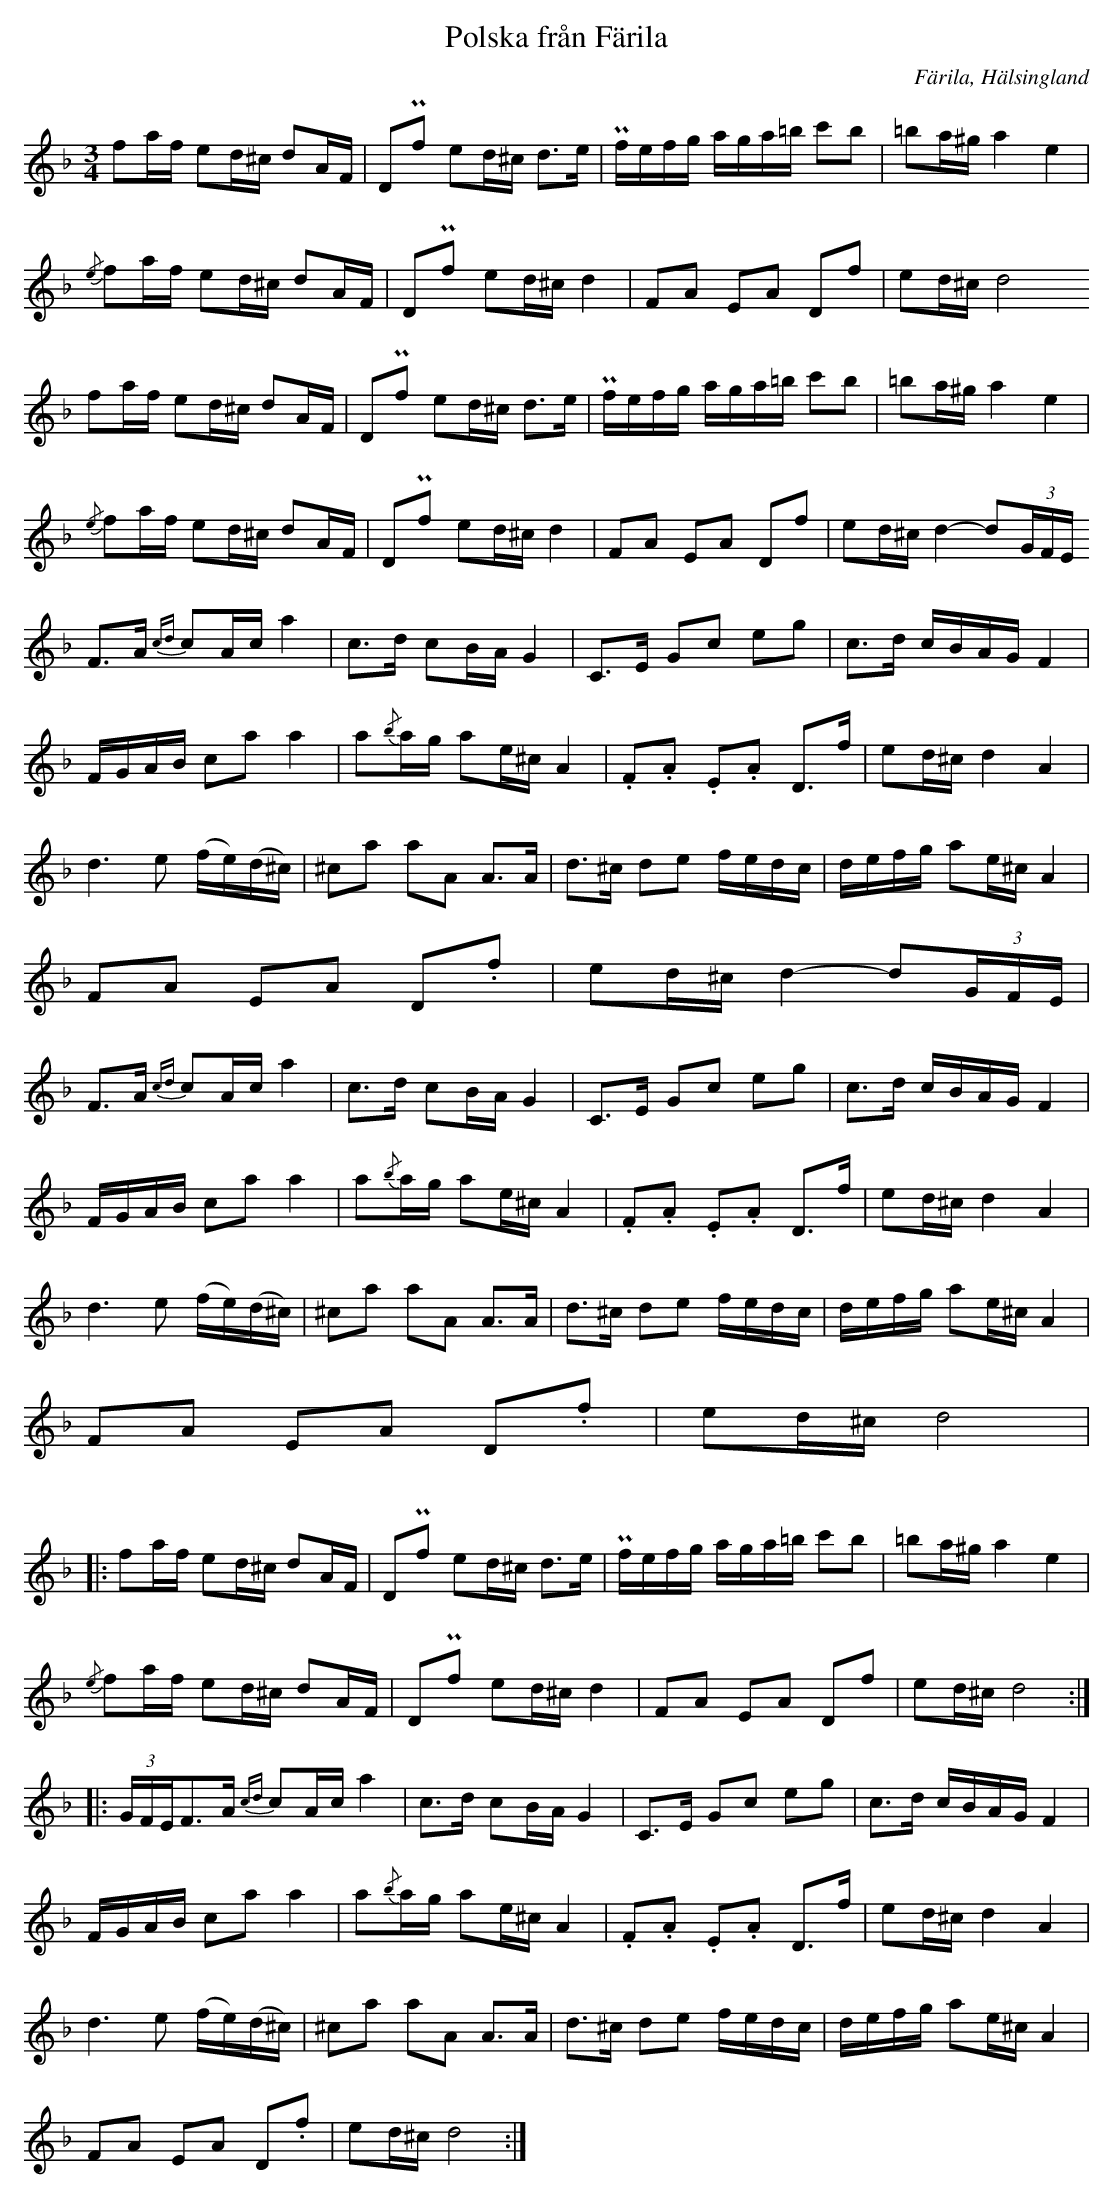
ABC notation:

X:1
T: Polska från Färila
O: Färila, Hälsingland
M: 3/4
L: 1/16
K: Dm
f2af e2d^c d2AF | D2Pf2 e2d^c d2>e2 | Pfefg aga=b c'2b2 | =b2a^g a4 e4 |
{/e}f2af e2d^c d2AF | D2Pf2 e2d^c d4 | F2A2 E2A2 D2f2 | e2d^c d8
f2af e2d^c d2AF | D2Pf2 e2d^c d2>e2 | Pfefg aga=b c'2b2 | =b2a^g a4 e4 |
{/e}f2af e2d^c d2AF | D2Pf2 e2d^c d4 | F2A2 E2A2 D2f2 | e2d^c d4-d2(3GFE
F2>A2 {cd}c2Ac a4 | c2>d2 c2BA G4 | C2>E2 G2c2 e2g2 | c2>d2 cBAG F4 |
FGAB c2a2 a4 | a2{/b}ag a2e^c A4 | .F2.A2 .E2.A2 D2>f2 | e2d^c d4 A4 |
d6e2 (fe)(d^c) | ^c2a2 a2A2 A2>A2 | d2>^c2 d2e2 fedc | defg a2e^c A4 |
F2A2 E2A2 D2.f2 | e2d^c d4-d2(3GFE |
F2>A2 {cd}c2Ac a4 | c2>d2 c2BA G4 | C2>E2 G2c2 e2g2 | c2>d2 cBAG F4 |
FGAB c2a2 a4 | a2{/b}ag a2e^c A4 | .F2.A2 .E2.A2 D2>f2 | e2d^c d4 A4 |
d6e2 (fe)(d^c) | ^c2a2 a2A2 A2>A2 | d2>^c2 d2e2 fedc | defg a2e^c A4 |
F2A2 E2A2 D2.f2 | e2d^c d8 |
|:f2af e2d^c d2AF | D2Pf2 e2d^c d2>e2 | Pfefg aga=b c'2b2 | =b2a^g a4 e4 |
{/e}f2af e2d^c d2AF | D2Pf2 e2d^c d4 | F2A2 E2A2 D2f2 | e2d^c d8:|
|:(3GFEF2>A2 {cd}c2Ac a4 | c2>d2 c2BA G4 | C2>E2 G2c2 e2g2 | c2>d2 cBAG F4 |
FGAB c2a2 a4 | a2{/b}ag a2e^c A4 | .F2.A2 .E2.A2 D2>f2 | e2d^c d4 A4 |
d6e2 (fe)(d^c) | ^c2a2 a2A2 A2>A2 | d2>^c2 d2e2 fedc | defg a2e^c A4 |
F2A2 E2A2 D2.f2 | e2d^c d8 :|
